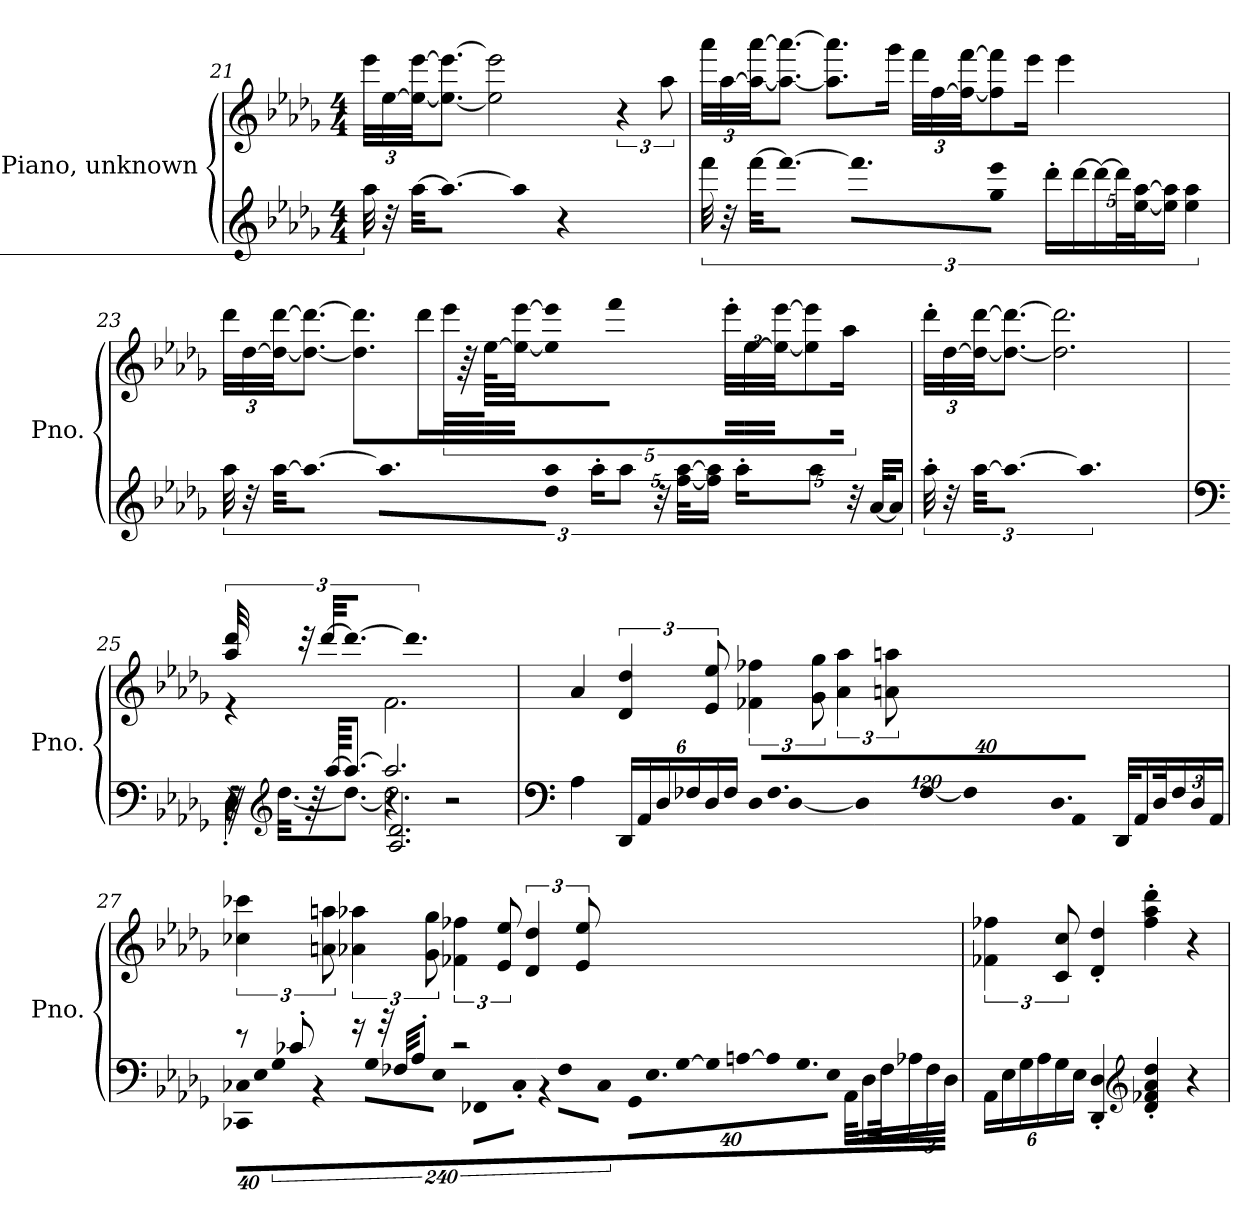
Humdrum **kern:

**kern	**kern
*part1	*part1
*staff2	*staff1
*I"Piano, unknown	*
*I'Pno.	*
*clefG2	*clefG2
*k[b-e-a-d-g-]	*k[b-e-a-d-g-]
*M4/4	*M4/4
*	*Xbrackettup
=21	=21
48aa-\	48eee-\LLL
48r	[48ee-\
[48aa-\KKL	48ee-\_ [48eee-\JJ
8.aa-\J_	8.ee-\_ 8.eee-\_J
2aa-\]	2ee-\] 2eee-\]
*	*brackettup
4r	6r
.	12aa-\
!!LO:LB:g=z
=22	=22
*	*Xbrackettup
48fff\	48aaa-\LLL
48r	[48aa-\
[48fff\KKL	48aa-\_ [48aaa-\JJ
8.fff\J_	8.aa-\_ 8.aaa-\_J
8.fff\L]	8.aa-\] 8.aaa-\]L
16gg-\ 16eee-\Jk	16ggg-\Jk
*Xbrackettup	*
20ddd-'\LL	48fff\LLL
.	[48ff\
.	48ff\_ [48fff\JJ
[20ddd-\	.
.	8ff\] 8fff\]
20ddd-\_	.
40ddd-\L]	.
[40ee-\ [40aa-\J	.
.	16eee-\Jk
20ee-\] 20aa-\]JJ	.
4ee-\ 4aa-\	4eee-\
!!LO:LB:g=z
=23	=23
*brackettup	*
48aa-\	48ddd-\LLL
48r	[48dd-\
[48aa-\KKL	48dd-\_ [48ddd-\JJ
8.aa-\J_	8.dd-\_ 8.ddd-\_J
8.aa-\L]	8.dd-\] 8.ddd-\]L
16dd-\ 16aa-\Jk	16ddd-\L
*	*brackettup
20aa-'\KL	80eee-\JJkk
.	80r
.	[80ee-\KLLL
.	40ee-\_ [40eee-\JJ
10aa-\J	.
.	8ee-\] 8eee-\]
40r	.
[40ff\ [40aa-\KLL	.
.	16fff\Jk
20ff\] 20aa-\]JJ	.
*	*Xbrackettup
20aa-'\KL	48eee-'\LLL
.	[48ee-\
.	48ee-\_ [48eee-\JJ
10aa-\J	.
.	8ee-\] 8eee-\]
40r	.
[40a-/KLL	.
.	16aa-\Jk
20a-/JJ]	.
=24	=24
48aa-'\	48ddd-'\LLL
48r	[48dd-\
[48aa-\KKL	48dd-\_ [48ddd-\JJ
8.aa-\J_	8.dd-\_ 8.ddd-\_J
2.aa-\]	2.dd-\] 2.ddd-\]
!!LO:LB:g=z
=25	=25
*clefF4	*
*^	*
*	*^	*
*	*	*^	*
*	*	*	*	*brackettup
*	*	*	*	*^
32r	64r	4r	4D-'\	48aa-/ 48ddd-/	4r
*clefG2	*	*	*	*	*
.	[32.dd-\KKL	.	.	.	.
.	.	.	.	48r	.
64r	.	.	.	.	.
.	.	.	.	[48ddd-/KKL	.
[64aa-/KKKL	.	.	.	.	.
8.aa-/J_	8.dd-\J_	.	.	8.ddd-/J_	.
2.aa-/]	2.dd-\]	2.A-/ 2.d-/	4r	2.ddd-/]	2.f\
.	.	.	2r	.	.
*v	*v	*v	*v	*	*
*	*v	*v
=26	=26
*clefF4	*
4A-\	4a-/
*Xbrackettup	*
24DD-/LL	6d-/ 6dd-/
24AA-/	.
24D-/	.
24F-X/	.
24D-/	12e-/ 12ee-/
24F-/JJ	.
!LO:N:vis=32	!
640%23D-/LLL	6f-X\ 6ff-X\
!LO:N:vis=32.	!
1920%103F-/	.
!LO:N:vis=64	!
[960%17D-/L	.
!LO:N:vis=64	!
960%17D-/]	.
!LO:N:vis=64	!
[960%17F-/	.
!LO:N:vis=64	!
960%17F-/J]	.
1920ryy	.
!LO:N:vis=32.	!
1920%103D-/	.
.	12g-\ 12gg-\
!LO:N:vis=32	!
640%23AA-/JJJ	.
.	6a-\ 6aa-\
32DD-/KLL	.
16AA-/	.
32D-/K	.
24F-/	.
.	12an\ 12aan\
24D-/	.
24AA-/JJ	.
.	1920ryy
!!LO:LB:g=z
=27	=27
*^	*
*	*brackettup	*
!	!LO:N:vis=32	!
8r	640%23CC-X\ 640%23C-X\LLL	6cc-X\ 6ccc-X\
!	!LO:N:vis=32	!
.	640%23E-\J	.
!	!LO:N:vis=16	!
.	1920%137G-\JJ	.
8c-X'/	.	.
!	!LO:N:vis=32	!
.	640%23r	.
.	.	12an\ 12aan\
!	!LO:N:vis=32	!
.	640%23G-\LLL	.
!	!LO:N:vis=32	!
.	640%23E-\JJJ	.
16r	.	6a-X\ 6aa-X\
!	!LO:N:vis=32	!
.	640%23FF-X\KLL	.
!	!LO:N:vis=16	!
.	1920%137C-'\JJ	.
32r	.	.
32F-X/KKL	.	.
!	!LO:N:vis=16	!
.	1920%137r	.
8A-'/J	.	.
.	.	12g-\ 12gg-\
!	!LO:N:vis=32	!
.	640%23F-\LLL	.
!	!LO:N:vis=32	!
.	640%23C-\JJJ	.
2r	.	6f-X\ 6ff-X\
*	*Xbrackettup	*
!	!LO:N:vis=32	!
.	640%23GG-\LLL	.
!	!LO:N:vis=32.	!
.	1920%103E-\	.
!	!LO:N:vis=64	!
.	[960%17G-\L	.
!	!LO:N:vis=64	!
.	960%17G-\]	.
!	!LO:N:vis=64	!
.	[960%17An\	.
!	!LO:N:vis=64	!
.	960%17A\J]	.
!	!LO:N:vis=32.	!
.	1920%103G-\	.
.	.	12e-/ 12ee-/
!	!LO:N:vis=32	!
.	640%23E-\JJJ	.
.	.	6d-/ 6dd-/
.	32AA-\KLL	.
.	16D-\	.
.	32F-\K	.
.	24A-X\	.
.	.	12e-/ 12ee-/
.	24F-\	.
.	24D-\JJ	.
640ryy	.	640ryy
*v	*v	*
!!LO:LB:g=z
=28	=28
24AA-\LL	6f-X\ 6ff-X\
24E-\	.
24G-\	.
24A-\	.
24G-\	12c/ 12cc/
24E-\JJ	.
4DD-/' 4D-/'	4d-/' 4dd-/'
*clefG2	*
4d-/' 4f-X/' 4a-/' 4dd-/'	4ff-\' 4aa-\' 4ddd-\'
4r	4r
=	=
*-	*-
